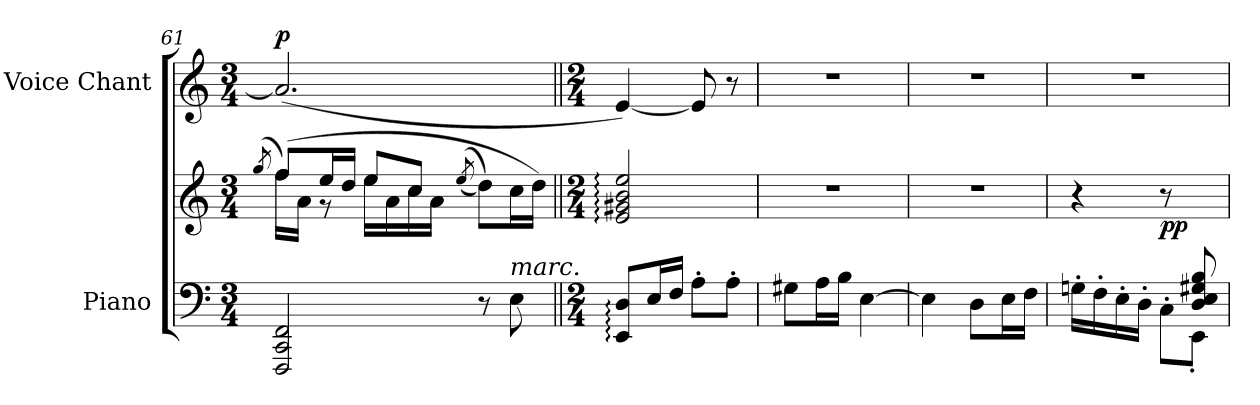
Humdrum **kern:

**kern	**kern	**dynam	**kern	**dynam
*part2	*part2	*part2	*part1	*part1
*staff3	*staff2	*staff2/3	*staff1	*staff1
*I"Piano	*	*	*I"Voice Chant	*
*I'Pno	*	*	*	*
*clefF4	*clefG2	*	*clefG2	*
*k[]	*k[]	*	*k[]	*
*M3/4	*M3/4	*	*M3/4	*
=61	=61	=61	=61	=61
.	(8qgg/	.	.	.
*	*^	*	*	*
!	!	!	!	!	!LO:DY:a
2FFF/ 2CC/ 2FF/	(8ff/L)	16ff\LL	.	(2.a/]	p
.	.	16a\JJ	.	.	.
.	16ee/L	8r	.	.	.
.	16dd/JJ	.	.	.	.
.	8ee/L	16ee\LL	.	.	.
.	.	16a\	.	.	.
.	8cc/J	16cc\	.	.	.
.	.	16a\JJ	.	.	.
.	((8qee/	.	.	.	.
8r	8dd\L))	4ryy	.	.	.
!LO:TX:i:t=marc.	!	!	!	!	!
8E\	16cc\L	.	.	.	.
.	16dd\JJ)	.	.	.	.
*	*v	*v	*	*	*
=62||	=62||	=62||	=62||	=62||
*M2/4	*M2/4	*	*M2/4	*
8EE/: 8D/:L	2e/: 2g#X/: 2b/: 2ee/:	.	[4e/)	.
16E/L	.	.	.	.
16F/JJ	.	.	.	.
8A'\L	.	.	8e/]	.
8A'\J	.	.	8r	.
=63	=63	=63	=63	=63
8G#X\L	2r	.	2r	.
16A\L	.	.	.	.
16B\JJ	.	.	.	.
[4E\	.	.	.	.
=64	=64	=64	=64	=64
4E\]	2r	.	2r	.
8D\L	.	.	.	.
16E\L	.	.	.	.
16F\JJ	.	.	.	.
=65	=65	=65	=65	=65
*^	*	*	*	*
4.ryy	16Gn'\LL	4r	.	2r	.
.	16F'\	.	.	.	.
.	16E'\	.	.	.	.
.	16D'\JJ	.	.	.	.
!	!	!	!LO:DY:b	!	!
.	8C'\L	8r	pp	.	.
8D/ 8E/ 8G#X/ 8B/	8EE'\J	8ryy	.	.	.
*v	*v	*	*	*	*
=	=	=	=	=
*-	*-	*-	*-	*-
